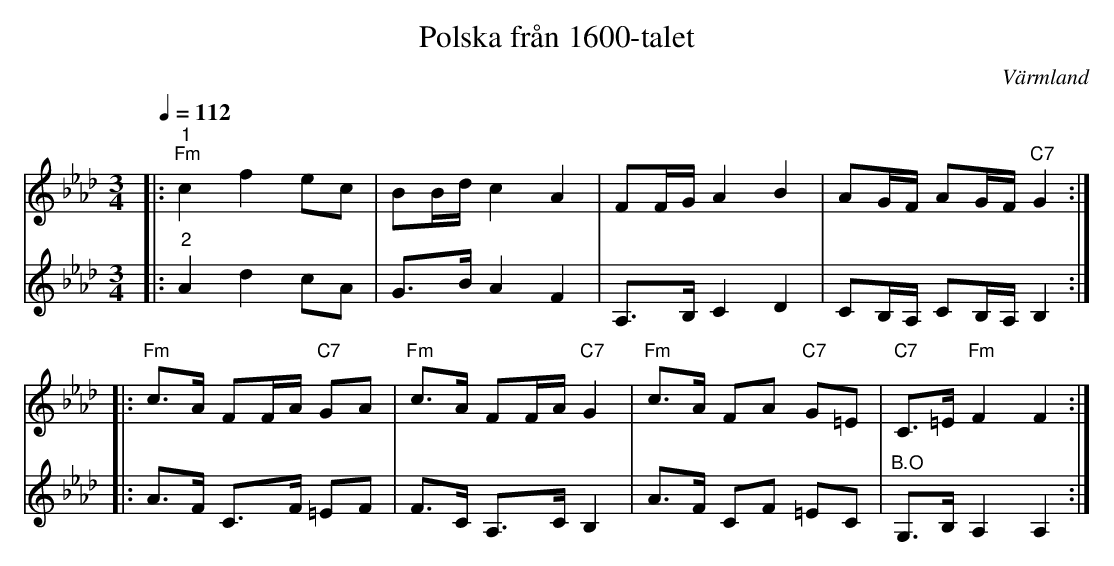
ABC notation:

X:1
T:Polska från 1600-talet
O:Värmland
L:1/8
Q:1/4=112
M:3/4
K:Fm
V:1
|:"^1" "Fm" c2 f2 ec | BB/d/ c2 A2 | FF/G/ A2 B2 | AG/F/ AG/F/ "C7" G2 ::
"Fm" c>A FF/A/"C7" GA | "Fm" c>A FF/A/"C7" G2 |"Fm" c>A FA"C7" G=E |"C7" C>=E"Fm" F2 F2 :|
V:2
|:"^2" A2 d2 cA | G>B A2 F2 | A,>B, C2 D2 | CB,/A,/ CB,/A,/ B,2 ::
A>F C>F =EF | F>C A,>C B,2 | A>F CF =EC | "^B.O" G,>B, A,2 A,2 :|
